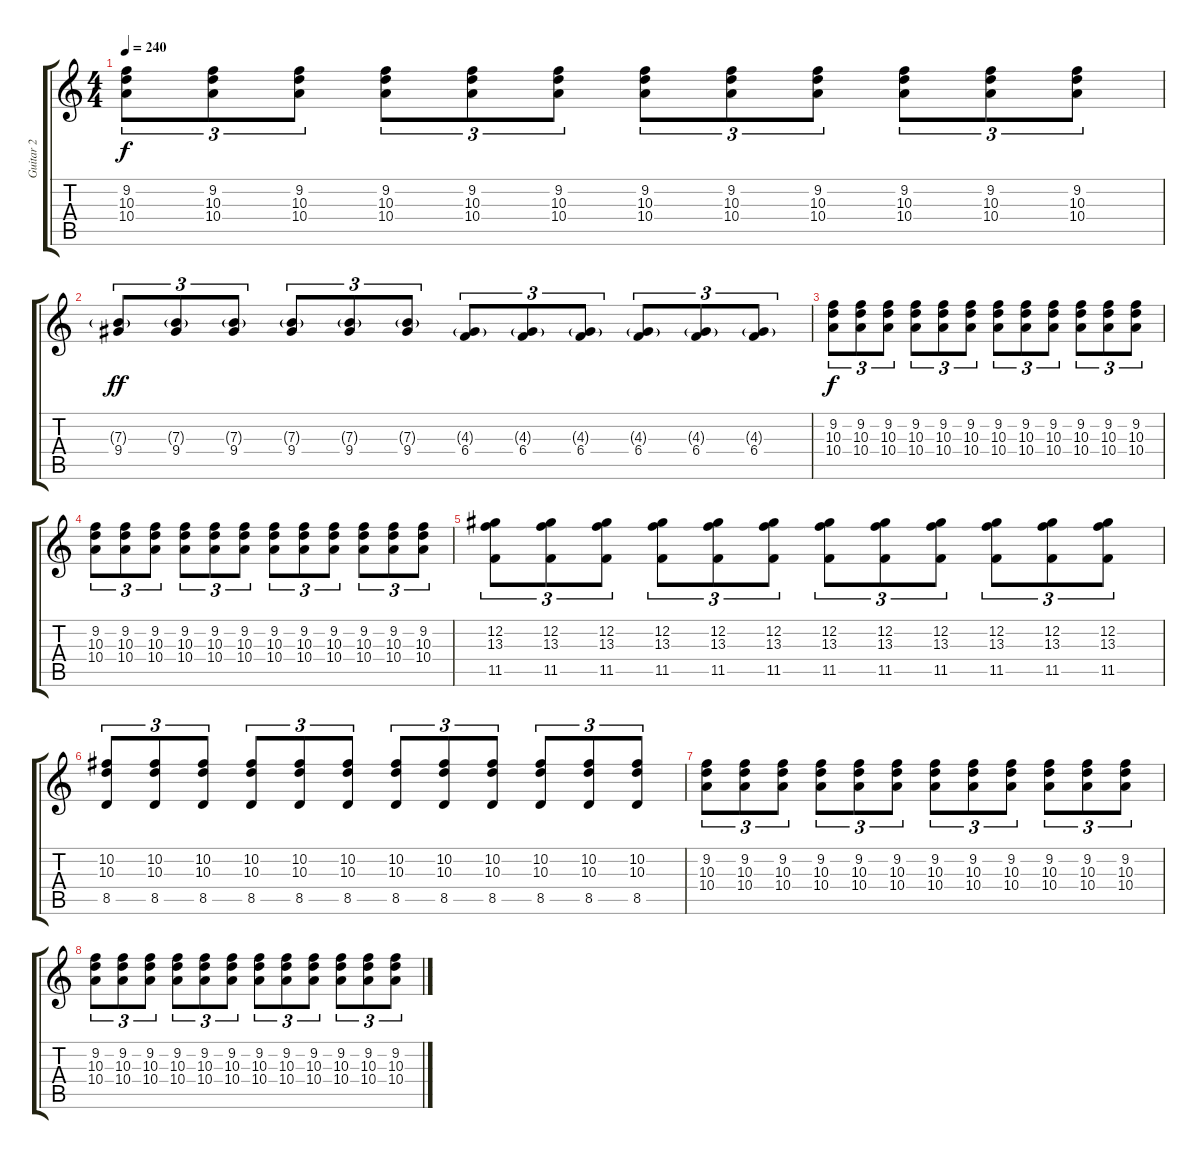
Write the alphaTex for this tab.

\track ("Guitar 2" "Guitar 2") {instrument distortionguitar}
\staff {score tabs}
\tuning (Db4 Ab3 E3 B2 Gb2 Db2) {hide}
\ts (4 4)
\tempo 240
\clef g2
\ks c
(9.2 10.3 10.4).8{tu (3 2) dy f} (9.2 10.3 10.4).8{tu (3 2)} (9.2 10.3 10.4).8{tu (3 2)} (9.2 10.3 10.4).8{tu (3 2)} (9.2 10.3 10.4).8{tu (3 2)} (9.2 10.3 10.4).8{tu (3 2)} (9.2 10.3 10.4).8{tu (3 2)} (9.2 10.3 10.4).8{tu (3 2)} (9.2 10.3 10.4).8{tu (3 2)} (9.2 10.3 10.4).8{tu (3 2)} (9.2 10.3 10.4).8{tu (3 2)} (9.2 10.3 10.4).8{tu (3 2)} |
(7.3{g} 9.4).8{tu (3 2) dy ff} (7.3{g} 9.4).8{tu (3 2)} (7.3{g} 9.4).8{tu (3 2)} (7.3{g} 9.4).8{tu (3 2)} (7.3{g} 9.4).8{tu (3 2)} (7.3{g} 9.4).8{tu (3 2)} (4.3{g} 6.4).8{tu (3 2)} (4.3{g} 6.4).8{tu (3 2)} (4.3{g} 6.4).8{tu (3 2)} (4.3{g} 6.4).8{tu (3 2)} (4.3{g} 6.4).8{tu (3 2)} (4.3{g} 6.4).8{tu (3 2)} |
(9.2 10.3 10.4).8{tu (3 2) dy f} (9.2 10.3 10.4).8{tu (3 2)} (9.2 10.3 10.4).8{tu (3 2)} (9.2 10.3 10.4).8{tu (3 2)} (9.2 10.3 10.4).8{tu (3 2)} (9.2 10.3 10.4).8{tu (3 2)} (9.2 10.3 10.4).8{tu (3 2)} (9.2 10.3 10.4).8{tu (3 2)} (9.2 10.3 10.4).8{tu (3 2)} (9.2 10.3 10.4).8{tu (3 2)} (9.2 10.3 10.4).8{tu (3 2)} (9.2 10.3 10.4).8{tu (3 2)} |
(9.2 10.3 10.4).8{tu (3 2)} (9.2 10.3 10.4).8{tu (3 2)} (9.2 10.3 10.4).8{tu (3 2)} (9.2 10.3 10.4).8{tu (3 2)} (9.2 10.3 10.4).8{tu (3 2)} (9.2 10.3 10.4).8{tu (3 2)} (9.2 10.3 10.4).8{tu (3 2)} (9.2 10.3 10.4).8{tu (3 2)} (9.2 10.3 10.4).8{tu (3 2)} (9.2 10.3 10.4).8{tu (3 2)} (9.2 10.3 10.4).8{tu (3 2)} (9.2 10.3 10.4).8{tu (3 2)} |
(12.2 13.3 11.5).8{tu (3 2)} (12.2 13.3 11.5).8{tu (3 2)} (12.2 13.3 11.5).8{tu (3 2)} (12.2 13.3 11.5).8{tu (3 2)} (12.2 13.3 11.5).8{tu (3 2)} (12.2 13.3 11.5).8{tu (3 2)} (12.2 13.3 11.5).8{tu (3 2)} (12.2 13.3 11.5).8{tu (3 2)} (12.2 13.3 11.5).8{tu (3 2)} (12.2 13.3 11.5).8{tu (3 2)} (12.2 13.3 11.5).8{tu (3 2)} (12.2 13.3 11.5).8{tu (3 2)} |
(10.2 10.3 8.5).8{tu (3 2)} (10.2 10.3 8.5).8{tu (3 2)} (10.2 10.3 8.5).8{tu (3 2)} (10.2 10.3 8.5).8{tu (3 2)} (10.2 10.3 8.5).8{tu (3 2)} (10.2 10.3 8.5).8{tu (3 2)} (10.2 10.3 8.5).8{tu (3 2)} (10.2 10.3 8.5).8{tu (3 2)} (10.2 10.3 8.5).8{tu (3 2)} (10.2 10.3 8.5).8{tu (3 2)} (10.2 10.3 8.5).8{tu (3 2)} (10.2 10.3 8.5).8{tu (3 2)} |
(9.2 10.3 10.4).8{tu (3 2)} (9.2 10.3 10.4).8{tu (3 2)} (9.2 10.3 10.4).8{tu (3 2)} (9.2 10.3 10.4).8{tu (3 2)} (9.2 10.3 10.4).8{tu (3 2)} (9.2 10.3 10.4).8{tu (3 2)} (9.2 10.3 10.4).8{tu (3 2)} (9.2 10.3 10.4).8{tu (3 2)} (9.2 10.3 10.4).8{tu (3 2)} (9.2 10.3 10.4).8{tu (3 2)} (9.2 10.3 10.4).8{tu (3 2)} (9.2 10.3 10.4).8{tu (3 2)} |
(9.2 10.3 10.4).8{tu (3 2)} (9.2 10.3 10.4).8{tu (3 2)} (9.2 10.3 10.4).8{tu (3 2)} (9.2 10.3 10.4).8{tu (3 2)} (9.2 10.3 10.4).8{tu (3 2)} (9.2 10.3 10.4).8{tu (3 2)} (9.2 10.3 10.4).8{tu (3 2)} (9.2 10.3 10.4).8{tu (3 2)} (9.2 10.3 10.4).8{tu (3 2)} (9.2 10.3 10.4).8{tu (3 2)} (9.2 10.3 10.4).8{tu (3 2)} (9.2 10.3 10.4).8{tu (3 2)}
